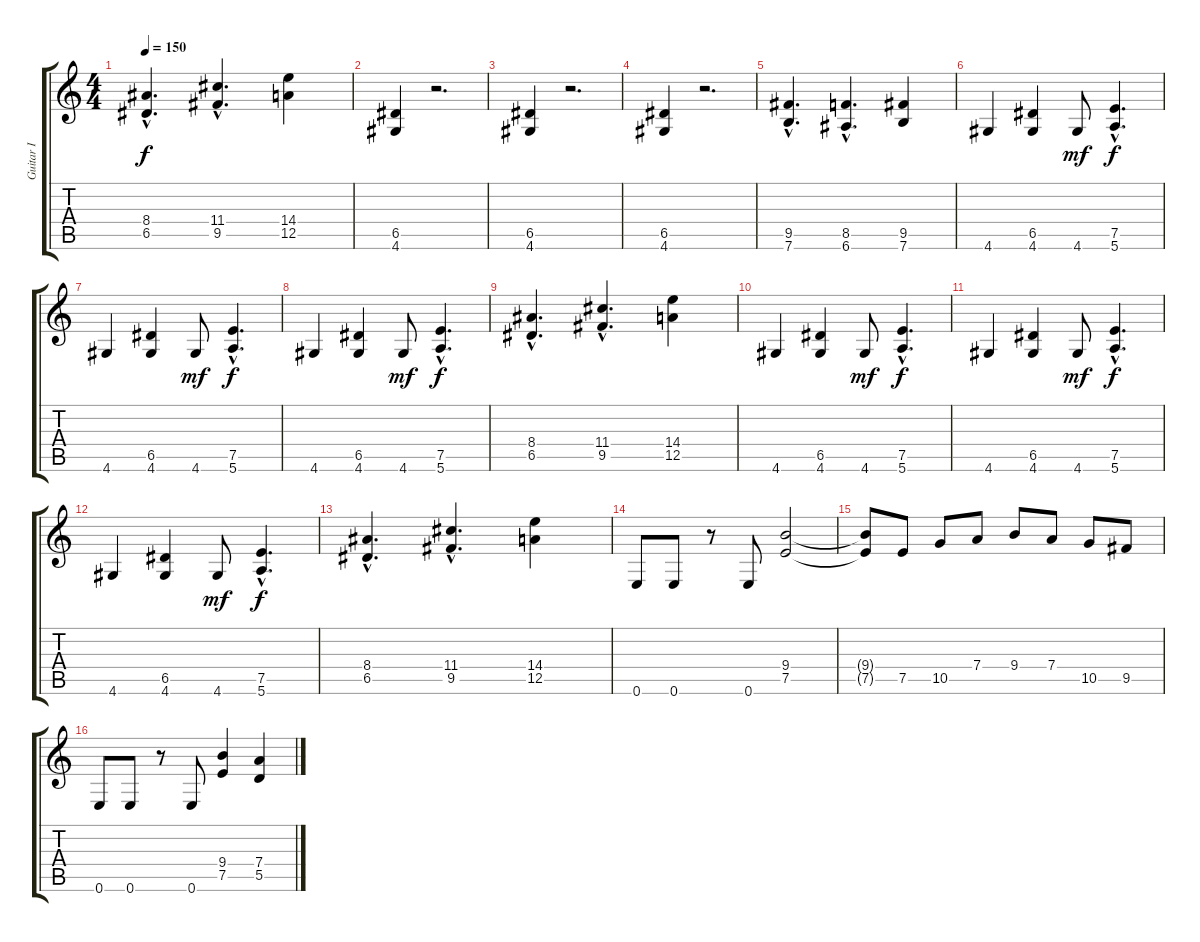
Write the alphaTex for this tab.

\track ("Guitar I" "Guitar I") {instrument distortionguitar}
\staff {score tabs}
\tuning (E4 B3 G3 D3 A2 E2) {hide}
\ts (4 4)
\tempo 150
\clef g2
\ks c
(8.4{hac} 6.5{hac}).4{d dy f} (11.4{hac} 9.5{hac}).4{d} (14.4 12.5).4 |
(6.5 4.6).4 r.2{d} |
(6.5 4.6).4 r.2{d} |
(6.5 4.6).4 r.2{d} |
(9.5{hac} 7.6{hac}).4{d} (8.5{hac} 6.6{hac}).4{d} (9.5 7.6).4 |
4.6.4 (6.5 4.6).4 4.6.8{dy mf} (7.5{hac} 5.6{hac}).4{d dy f} |
4.6.4 (6.5 4.6).4 4.6.8{dy mf} (7.5{hac} 5.6{hac}).4{d dy f} |
4.6.4 (6.5 4.6).4 4.6.8{dy mf} (7.5{hac} 5.6{hac}).4{d dy f} |
(8.4{hac} 6.5{hac}).4{d} (11.4{hac} 9.5{hac}).4{d} (14.4 12.5).4 |
4.6.4 (6.5 4.6).4 4.6.8{dy mf} (7.5{hac} 5.6{hac}).4{d dy f} |
4.6.4 (6.5 4.6).4 4.6.8{dy mf} (7.5{hac} 5.6{hac}).4{d dy f} |
4.6.4 (6.5 4.6).4 4.6.8{dy mf} (7.5{hac} 5.6{hac}).4{d dy f} |
(8.4{hac} 6.5{hac}).4{d} (11.4{hac} 9.5{hac}).4{d} (14.4 12.5).4 |
0.6.8 0.6.8 r.8 0.6.8 (9.4 7.5).2 |
(9.4{t} 7.5{t}).8 7.5.8 10.5.8 7.4.8 9.4.8 7.4.8 10.5.8 9.5.8 |
0.6.8 0.6.8 r.8 0.6.8 (9.4 7.5).4 (7.4 5.5).4
